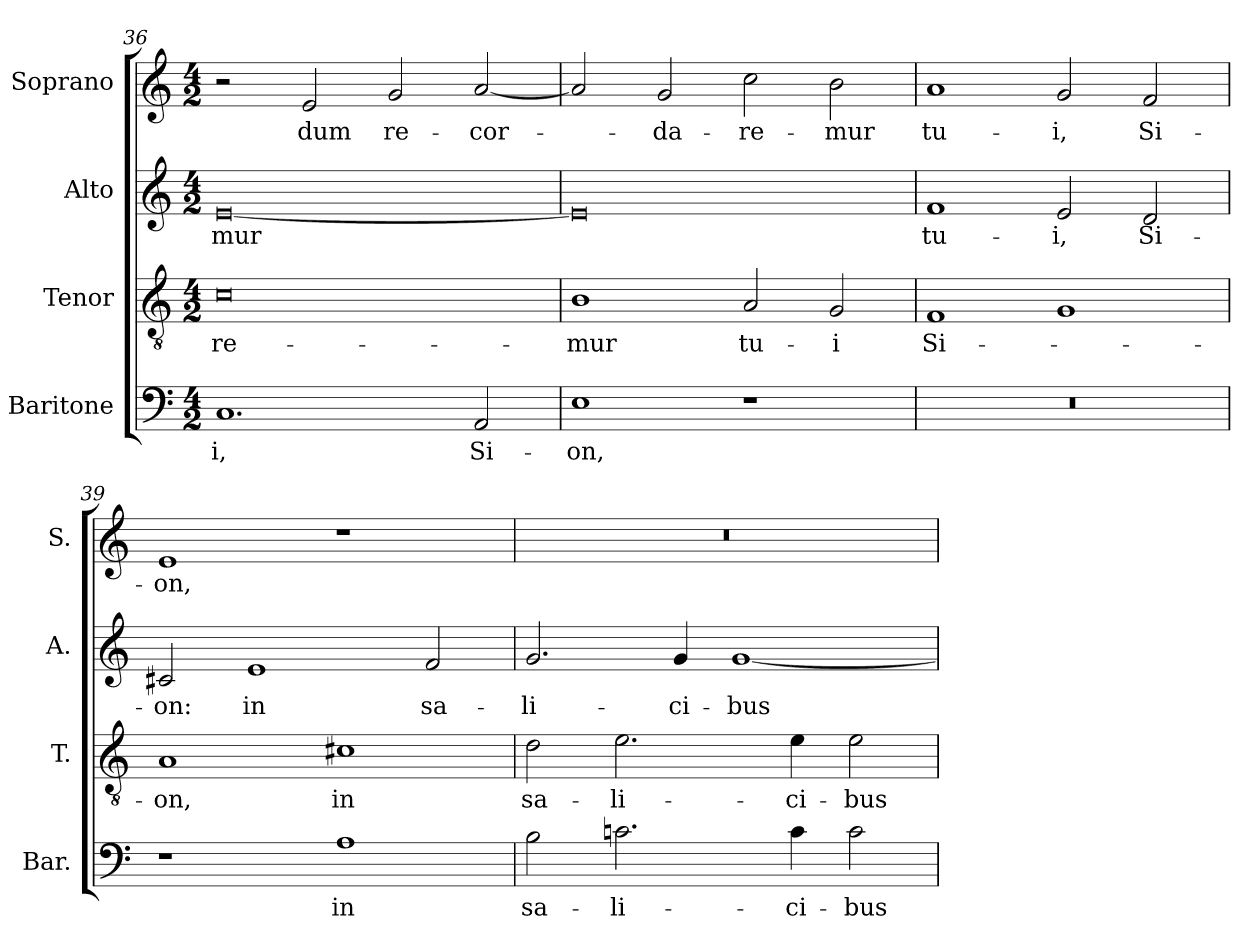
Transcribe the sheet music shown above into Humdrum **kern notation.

**kern	**text	**kern	**text	**kern	**text	**kern	**text
*part4	*part4	*part3	*part3	*part2	*part2	*part1	*part1
*staff4	*staff4	*staff3	*staff3	*staff2	*staff2	*staff1	*staff1
*I"Baritone	*	*I"Tenor	*	*I"Alto	*	*I"Soprano	*
*I'Bar.	*	*I'T.	*	*I'A.	*	*I'S.	*
*clefF4	*	*clefGv2	*	*clefG2	*	*clefG2	*
*	*	*ITrd7c12	*	*	*	*	*
*k[]	*	*k[]	*	*k[]	*	*k[]	*
*C:	*	*C:	*	*C:	*	*C:	*
*M4/2	*	*M4/2	*	*M4/2	*	*M4/2	*
=36	=36	=36	=36	=36	=36	=36	=36
!	!LO:LY:b:color=#000000	!	!	!	!	!	!
!	!	!	!LO:LY:b:color=#000000	!	!	!	!
!	!	!	!	!	!LO:LY:b:color=#000000	!	!
1.Ci	-i,	0Ci	-re-	[0ei	-mur	2r	.
!	!	!	!	!	!	!	!LO:LY:b:color=#000000
.	.	.	.	.	.	2ei/	dum
!	!	!	!	!	!	!	!LO:LY:b:color=#000000
.	.	.	.	.	.	2gi/	re-
!	!LO:LY:b:color=#000000	!	!	!	!	!	!
!	!	!	!	!	!	!	!LO:LY:b:color=#000000
2AAi/	Si-	.	.	.	.	[2ai/	-cor-
!!LO:LB:g=z
=37	=37	=37	=37	=37	=37	=37	=37
!	!LO:LY:b:color=#000000	!	!	!	!	!	!
!	!	!	!LO:LY:b:color=#000000	!	!	!	!
1Ei	-on,	1BBi	-mur	0ei]	.	2ai/]	.
!	!	!	!	!	!	!	!LO:LY:b:color=#000000
.	.	.	.	.	.	2gi/	-da-
!	!	!	!LO:LY:b:color=#000000	!	!	!	!
!	!	!	!	!	!	!	!LO:LY:b:color=#000000
1r	.	2AAi/	tu-	.	.	2cci\	-re-
!	!	!	!LO:LY:b:color=#000000	!	!	!	!
!	!	!	!	!	!	!	!LO:LY:b:color=#000000
.	.	2GGi/	-i	.	.	2bi\	-mur
=38	=38	=38	=38	=38	=38	=38	=38
!LO:N:vis=1	!	!	!	!	!	!	!
!	!	!	!LO:LY:b:color=#000000	!	!	!	!
!	!	!	!	!	!LO:LY:b:color=#000000	!	!
!	!	!	!	!	!	!	!LO:LY:b:color=#000000
0r	.	1FFi	Si-	1fi	tu-	1ai	tu-
!	!	!	!	!	!LO:LY:b:color=#000000	!	!
!	!	!	!	!	!	!	!LO:LY:b:color=#000000
.	.	1GGi	.	2ei/	-i,	2gi/	-i,
!	!	!	!	!	!LO:LY:b:color=#000000	!	!
!	!	!	!	!	!	!	!LO:LY:b:color=#000000
.	.	.	.	2di/	Si-	2fi/	Si-
=39	=39	=39	=39	=39	=39	=39	=39
!	!	!	!LO:LY:b:color=#000000	!	!	!	!
!	!	!	!	!	!LO:LY:b:color=#000000	!	!
!	!	!	!	!	!	!	!LO:LY:b:color=#000000
1r	.	1AAi	-on,	2c#Xi/	-on:	1ei	-on,
!	!	!	!	!	!LO:LY:b:color=#000000	!	!
.	.	.	.	1ei	in	.	.
!	!LO:LY:b:color=#000000	!	!	!	!	!	!
!	!	!	!LO:LY:b:color=#000000	!	!	!	!
1Ai	in	1C#Xi	in	.	.	1r	.
!	!	!	!	!	!LO:LY:b:color=#000000	!	!
.	.	.	.	2fi/	sa-	.	.
=40	=40	=40	=40	=40	=40	=40	=40
!	!LO:LY:b:color=#000000	!	!	!	!	!	!
!	!	!	!LO:LY:b:color=#000000	!	!	!	!
!	!	!	!	!	!LO:LY:b:color=#000000	!LO:N:vis=1	!
2Bi\	sa-	2Di\	sa-	2.gi/	-li-	0r	.
!	!LO:LY:b:color=#000000	!	!	!	!	!	!
!	!	!	!LO:LY:b:color=#000000	!	!	!	!
2.cni\	-li-	2.Ei\	-li-	.	.	.	.
!	!	!	!	!	!LO:LY:b:color=#000000	!	!
.	.	.	.	4gi/	-ci-	.	.
!	!	!	!	!	!LO:LY:b:color=#000000	!	!
.	.	.	.	[1gi	-bus	.	.
!	!LO:LY:b:color=#000000	!	!	!	!	!	!
!	!	!	!LO:LY:b:color=#000000	!	!	!	!
4ci\	-ci-	4Ei\	-ci-	.	.	.	.
!	!LO:LY:b:color=#000000	!	!	!	!	!	!
!	!	!	!LO:LY:b:color=#000000	!	!	!	!
2ci\	-bus	2Ei\	-bus	.	.	.	.
=	=	=	=	=	=	=	=
*-	*-	*-	*-	*-	*-	*-	*-
